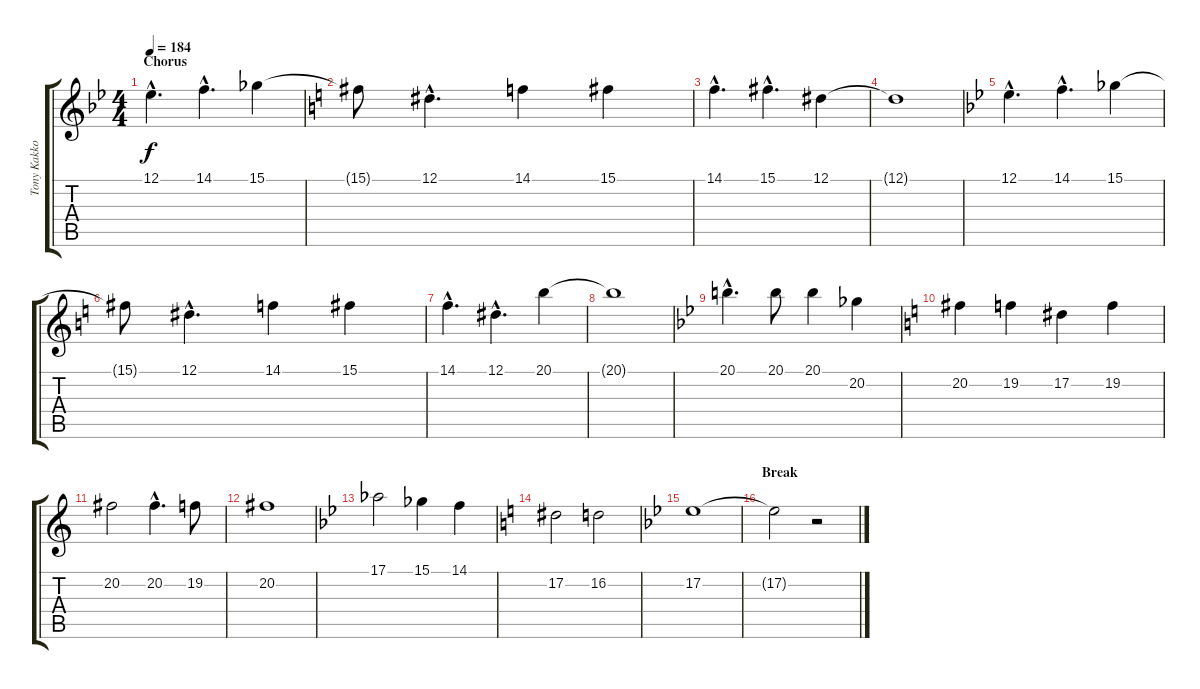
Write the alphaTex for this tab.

\track ("Tony Kakko - Vocals" "Tony Kakko") {instrument lead3calliope}
\staff {score tabs}
\tuning (Eb4 Bb3 Gb3 Db3 Ab2 Eb2) {hide}
\ts (4 4)
\section ("" "Chorus ")
\tempo 184
\clef g2
\ks gminor
12.1{hac}.4{d dy f} 14.1{hac}.4{d} 15.1.4 |
\ks c
15.1{t}.8 12.1{hac}.4{d} 14.1.4 15.1.4 |
14.1{hac}.4{d} 15.1{hac}.4{d} 12.1.4 |
12.1{t}.1 |
\ks gminor
12.1{hac}.4{d} 14.1{hac}.4{d} 15.1.4 |
\ks c
15.1{t}.8 12.1{hac}.4{d} 14.1.4 15.1.4 |
14.1{hac}.4{d} 12.1{hac}.4{d} 20.1.4 |
20.1{t}.1 |
\ks gminor
20.1{hac}.4{d} 20.1.8 20.1.4 20.2.4 |
\ks c
20.2.4 19.2.4 17.2.4 19.2.4 |
20.2.2 20.2{hac}.4{d} 19.2.8 |
20.2.1 |
\ks gminor
17.1.2 15.1.4 14.1.4 |
\ks c
17.2.2 16.2.2 |
\ks gminor
17.2.1 |
\section ("" "Break")
17.2{t}.2 r.2
